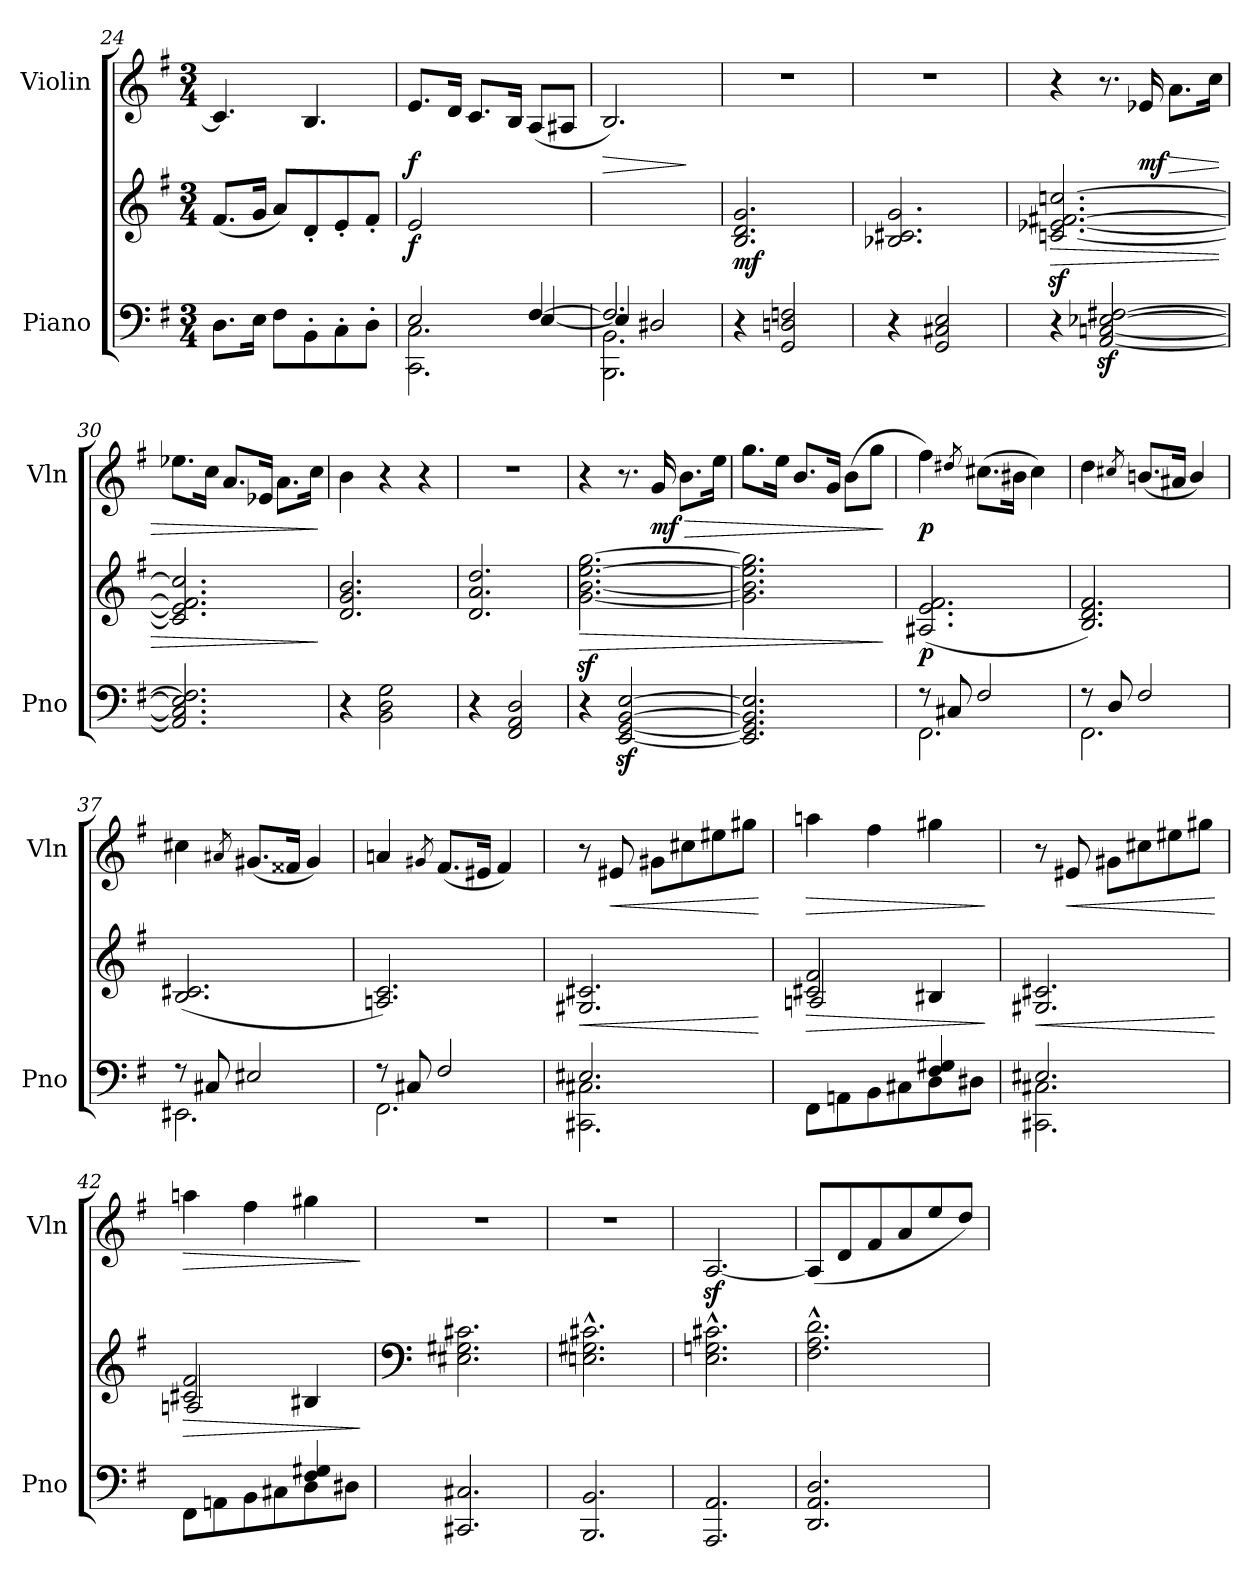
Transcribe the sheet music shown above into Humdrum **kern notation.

**kern	**kern	**dynam	**kern	**dynam
*part2	*part2	*part2	*part1	*part1
*staff3	*staff2	*staff2/3	*staff1	*staff1
*I"Piano	*	*	*I"Violin	*
*I'Pno	*	*	*I'Vln	*
*clefF4	*clefG2	*	*clefG2	*
*k[f#]	*k[f#]	*	*k[f#]	*
*M3/4	*M3/4	*	*M3/4	*
=24	=24	=24	=24	=24
8.D\L	(<8.f#/L	.	4.c/]	.
16E\Jk	16g/Jk	.	.	.
8F#\L	8a/L)	.	.	.
8BB'\	8d'/	.	4.B/	.
8C'\	8e'/	.	.	.
8D'\J	8f#'/J	.	.	.
=25	=25	=25	=25	=25
*^	*	*	*	*
*	*^	*	*	*	*
!	!	!	!	!LO:DY:b	!	!LO:DY:b
2ryy	2E/	2.CC\ 2.C\	2e/	f	8.e/L	f
.	.	.	.	.	16d/Jk	.
.	.	.	.	.	8.c/L	.
.	.	.	.	.	16B/Jk	.
[4F#/	[4E/	.	4ryy	.	(<8A/L	.
.	.	.	.	.	8A#X/J	.
=26	=26	=26	=26	=26	=26	=26
!	!	!	!	!	!	!LO:HP:b
2.F#/]	4E/]	2.BBB\ 2.BB\	2.ryy	.	2.B/)	>
.	2D#X/	.	.	.	.	.
*v	*v	*v	*	*	*	*
.	.	.	.	]
=27	=27	=27	=27	=27
!	!	!LO:DY:b	!	!
4r	2.B/ 2.d/ 2.g/	mf	2.r	.
2GG/ 2Dn/ 2Fn/	.	.	.	.
=28	=28	=28	=28	=28
4r	2.B-X/ 2.c#X/ 2.g/	.	2.r	.
2GG/ 2C#X/ 2E/	.	.	.	.
=29	=29	=29	=29	=29
!	!	!LO:HP:b	!	!
4r	[2.cn/z< [2.e-X/z< [2.f#X/z< [2.ccn/z<	>	4r	.
[2AA/z< [2Cn/z< [2E-X/z< [2F#X/z<	.	.	8.r	.
!	!	!	!	!LO:DY:b
.	.	.	16e-X/	mf
!	!	!	!	!LO:HP:b
.	.	.	8.a\L	>
.	.	.	16cc\Jk	.
=30	=30	=30	=30	=30
2.AA/] 2.C/] 2.E-/] 2.F#/]	2.c/] 2.e-/] 2.f#/] 2.cc/]	.	8.ee-X\L	.
.	.	.	16cc\Jk	.
.	.	.	8.a/L	.
.	.	.	16e-X/Jk	.
.	.	.	8.a\L	.
.	.	.	16cc\Jk	.
.	.	]	.	]
=31	=31	=31	=31	=31
4r	2.d/ 2.g/ 2.b/	.	4b\	.
2BB\ 2D\ 2G\	.	.	4r	.
.	.	.	4r	.
!!LO:PB:g=z
=32	=32	=32	=32	=32
4r	2.d/ 2.a/ 2.dd/	.	2.r	.
2FF#/ 2AA/ 2D/	.	.	.	.
=33	=33	=33	=33	=33
!	!	!LO:HP:b	!	!
4r	[2.g\z< [2.b\z< [2.ee\z< [2.gg\z<	>	4r	.
[2EE/z< [2GG/z< [2BB/z< [2E/z<	.	.	8.r	.
!	!	!	!	!LO:HP:b
!	!	!	!	!LO:DY:n=1:b
.	.	.	16g/	> mf
.	.	.	8.b\L	.
.	.	.	16ee\Jk	.
=34	=34	=34	=34	=34
2.EE/] 2.GG/] 2.BB/] 2.E/]	2.g\] 2.b\] 2.ee\] 2.gg\]	.	8.gg\L	.
.	.	.	16ee\Jk	.
.	.	.	8.b/L	.
.	.	.	16g/Jk	.
.	.	.	(>8b\L	.
.	.	.	8gg\J	.
.	.	]	.	]
=35	=35	=35	=35	=35
*^	*	*	*	*
!	!	!	!LO:DY:b	!	!LO:DY:b
8r	2.FF#\	(<2.A#X/ 2.e/ 2.f#/	p	4ff#\)	p
8C#X/	.	.	.	.	.
.	.	.	.	8qdd#X/	.
2F#/	.	.	.	(>8.cc#X\L	.
.	.	.	.	16b#X\Jk	.
.	.	.	.	4cc#\)	.
=36	=36	=36	=36	=36	=36
8r	2.FF#\	2.B/ 2.d/ 2.f#/)	.	4dd\	.
8D/	.	.	.	.	.
.	.	.	.	8qcc#X/	.
2F#/	.	.	.	(<8.bn/L	.
.	.	.	.	16a#X/Jk	.
.	.	.	.	4b/)	.
=37	=37	=37	=37	=37	=37
8r	2.EE#X\	(<2.B/ 2.c#X/	.	4cc#X\	.
8C#X/	.	.	.	.	.
.	.	.	.	8qa#X/	.
2E#X/	.	.	.	(<8.g#X/L	.
.	.	.	.	16f##X/Jk	.
.	.	.	.	4g#/)	.
=38	=38	=38	=38	=38	=38
8r	2.FF#\	2.An/ 2.c/)	.	4an/	.
8C#X/	.	.	.	.	.
.	.	.	.	8qg#X/	.
2F#/	.	.	.	(<8.f#/L	.
.	.	.	.	16e#X/Jk	.
.	.	.	.	4f#/)	.
!!LO:LB:g=z
=39	=39	=39	=39	=39	=39
!	!	!	!LO:HP:b	!	!
2.E#X/	2.CC#X\ 2.C#X\	2.G#X/ 2.c#X/	<	8r	.
!	!	!	!	!	!LO:HP:b
.	.	.	.	8e#X/	<
.	.	.	.	8g#X\L	.
.	.	.	.	8cc#X\	.
.	.	.	.	8ee#X\	.
.	.	.	.	8gg#X\J	.
*v	*v	*	*	*	*
.	.	[	.	[
=40	=40	=40	=40	=40
*^	*	*	*	*
!	!	!	!LO:HP:b	!	!LO:HP:b
*	*	*^	*	*	*
2ryy	8FF#\L	2c#X/ 2f#/	2An/	>	4aan\	>
.	8AAn\	.	.	.	.	.
.	8BB\	.	.	.	4ff#\	.
.	8C#X\	.	.	.	.	.
4F#/ 4G#X/	8D\	4B#X/	4ryy	.	4gg#X\	.
.	8D#X\J	.	.	.	.	.
*v	*v	*	*	*	*	*
*	*v	*v	*	*	*
.	.	]	.	]
=41	=41	=41	=41	=41
*^	*	*	*	*
!	!	!	!LO:HP:b	!	!
2.E#X/	2.CC#X\ 2.C#X\	2.G#X/ 2.c#X/	<	8r	.
!	!	!	!	!	!LO:HP:b
.	.	.	.	8e#X/	<
.	.	.	.	8g#X\L	.
.	.	.	.	8cc#X\	.
.	.	.	.	8ee#X\	.
.	.	.	.	8gg#X\J	.
*v	*v	*	*	*	*
.	.	[	.	[
=42	=42	=42	=42	=42
*^	*	*	*	*
!	!	!	!LO:HP:b	!	!LO:HP:b
*	*	*^	*	*	*
2ryy	8FF#\L	2c#X/ 2f#/	2An/	>	4aan\	>
.	8AAn\	.	.	.	.	.
.	8BB\	.	.	.	4ff#\	.
.	8C#X\	.	.	.	.	.
4F#/ 4G#X/	8D\	4B#X/	4ryy	.	4gg#X\	.
.	8D#X\J	.	.	.	.	.
*v	*v	*	*	*	*	*
*	*v	*v	*	*	*
.	.	]	.	]
=43	=43	=43	=43	=43
*	*clefF4	*	*	*
2.CC#X/ 2.C#X/	2.E#X\ 2.G#X\ 2.c#X\	.	2.r	.
=44	=44	=44	=44	=44
2.BBB/ 2.BB/	2.En\^^ 2.G#X\^^ 2.c#X\^^	.	2.r	.
=45	=45	=45	=45	=45
2.AAA/ 2.AA/	2.E\^^ 2.Gn\^^ 2.c#X\^^	.	[2.Az</	.
!!LO:LB:g=z
=46	=46	=46	=46	=46
2.DD/ 2.AA/ 2.D/	2.F#\^^ 2.A\^^ 2.d\^^	.	(<8A/L]	.
.	.	.	8d/	.
.	.	.	8f#/	.
.	.	.	8a/	.
.	.	.	8ee/	.
.	.	.	8dd/J)	.
=	=	=	=	=
*-	*-	*-	*-	*-
